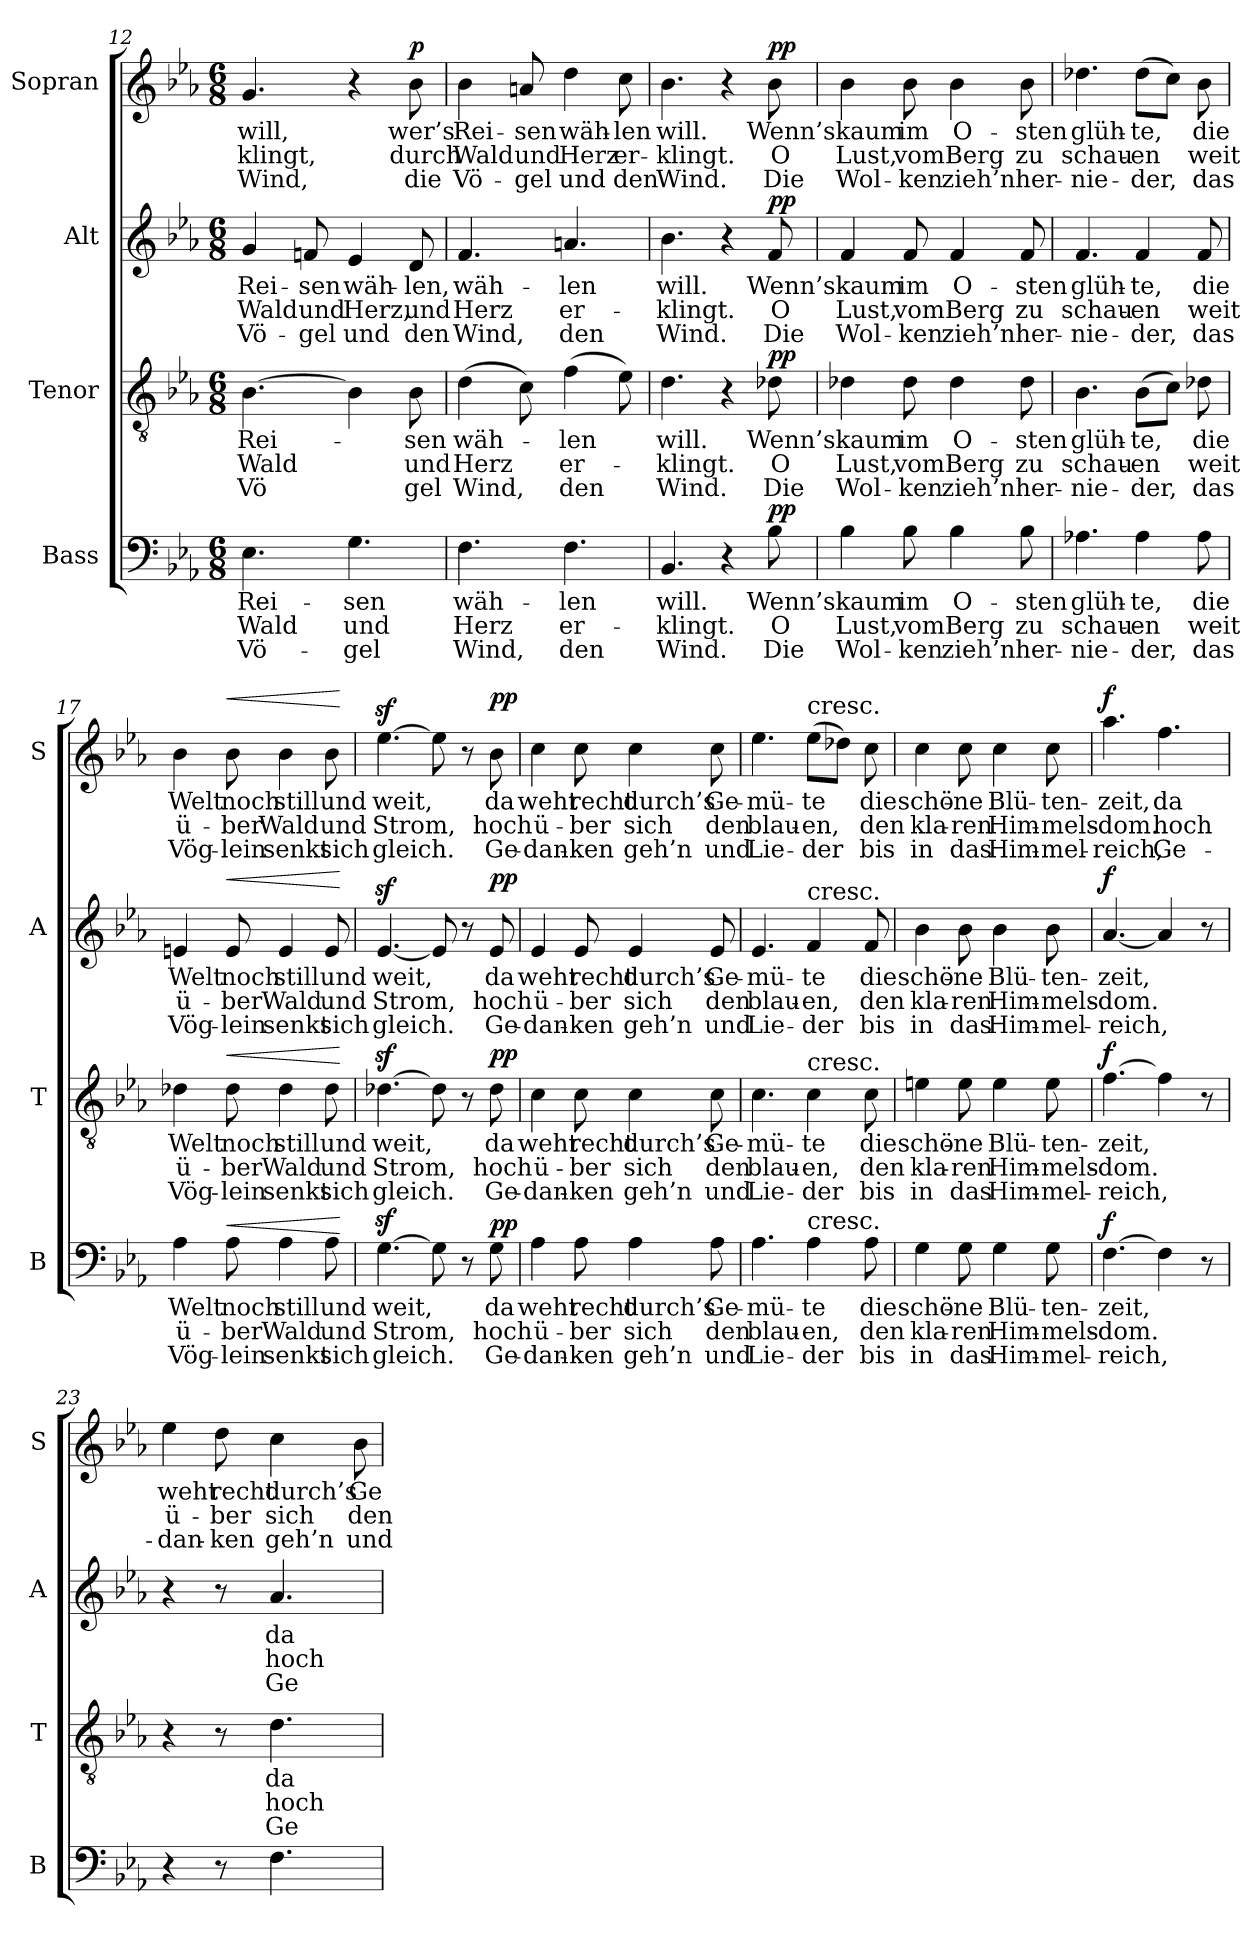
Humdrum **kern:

**kern	**text	**text	**text	**dynam	**kern	**text	**text	**text	**dynam	**kern	**text	**text	**text	**dynam	**kern	**text	**text	**text	**dynam
*part4	*part4	*part4	*part4	*part4	*part3	*part3	*part3	*part3	*part3	*part2	*part2	*part2	*part2	*part2	*part1	*part1	*part1	*part1	*part1
*staff4	*staff4	*staff4	*staff4	*staff4	*staff3	*staff3	*staff3	*staff3	*staff3	*staff2	*staff2	*staff2	*staff2	*staff2	*staff1	*staff1	*staff1	*staff1	*staff1
*I"Bass	*	*	*	*	*I"Tenor	*	*	*	*	*I"Alt	*	*	*	*	*I"Sopran	*	*	*	*
*I'B	*	*	*	*	*I'T	*	*	*	*	*I'A	*	*	*	*	*I'S	*	*	*	*
*clefF4	*	*	*	*	*clefGv2	*	*	*	*	*clefG2	*	*	*	*	*clefG2	*	*	*	*
*k[b-e-a-]	*	*	*	*	*k[b-e-a-]	*	*	*	*	*k[b-e-a-]	*	*	*	*	*k[b-e-a-]	*	*	*	*
*E-:	*	*	*	*	*E-:	*	*	*	*	*E-:	*	*	*	*	*E-:	*	*	*	*
*M6/8	*	*	*	*	*M6/8	*	*	*	*	*M6/8	*	*	*	*	*M6/8	*	*	*	*
=12	=12	=12	=12	=12	=12	=12	=12	=12	=12	=12	=12	=12	=12	=12	=12	=12	=12	=12	=12
4.E-	Rei-	-Wald	Vö-	.	[4.B-	Rei-	-Wald	Vö	.	4g	Rei-	Wald	Vö-	.	4.g	will,	-klingt,	Wind,	.
.	.	.	.	.	.	.	.	.	.	8fn	-sen	und	-gel	.	.	.	.	.	.
4.G	-sen	und	-gel	.	4B-]	.	.	.	.	4e-	wäh-	Herz,	und	.	4r	.	.	.	.
!	!	!	!	!	!	!	!	!	!	!	!	!	!	!	!	!	!	!	!LO:DY:a
.	.	.	.	.	8B-	-sen	und	-gel	.	8d	-len,	und	den	.	8b-	wer’s	durch	die	p
=13	=13	=13	=13	=13	=13	=13	=13	=13	=13	=13	=13	=13	=13	=13	=13	=13	=13	=13	=13
4.F	wäh-	Herz	Wind,	.	(4d	wäh-	Herz	Wind,	.	4.f	wäh-	Herz	Wind,	.	4b-	Rei-	Wald	Vö-	.
.	.	.	.	.	8c)	.	.	.	.	.	.	.	.	.	8an	-sen	und	-gel	.
4.F	-len	er-	den	.	(4f	-len	er-	den	.	4.an	-len	er-	den	.	4dd	wäh-	Herz	und	.
.	.	.	.	.	8e-)	.	.	.	.	.	.	.	.	.	8cc	-len	er-	den	.
=14	=14	=14	=14	=14	=14	=14	=14	=14	=14	=14	=14	=14	=14	=14	=14	=14	=14	=14	=14
4.BB-	will.	-klingt.	Wind.	.	4.d	will.	-klingt.	Wind.	.	4.b-	will.	-klingt.	Wind.	.	4.b-	will.	-klingt.	Wind.	.
4r	.	.	.	.	4r	.	.	.	.	4r	.	.	.	.	4r	.	.	.	.
!	!	!	!	!LO:DY:a	!	!	!	!	!LO:DY:a	!	!	!	!	!LO:DY:a	!	!	!	!	!LO:DY:a
8B-	Wenn’s	O	Die	pp	8d-X	Wenn’s	O	Die	pp	8f	Wenn’s	O	Die	pp	8b-	Wenn’s	O	Die	pp
=15	=15	=15	=15	=15	=15	=15	=15	=15	=15	=15	=15	=15	=15	=15	=15	=15	=15	=15	=15
4B-	kaum	Lust,	Wol-	.	4d-X	kaum	Lust,	Wol-	.	4f	kaum	Lust,	Wol-	.	4b-	kaum	Lust,	Wol-	.
8B-	im	vom	-ken	.	8d-	im	vom	-ken	.	8f	im	vom	-ken	.	8b-	im	vom	-ken	.
4B-	O-	Berg	zieh’n	.	4d-	O-	Berg	zieh’n	.	4f	O-	Berg	zieh’n	.	4b-	O-	Berg	zieh’n	.
8B-	-sten	zu	her-	.	8d-	-sten	zu	her-	.	8f	-sten	zu	her-	.	8b-	-sten	zu	her-	.
=16	=16	=16	=16	=16	=16	=16	=16	=16	=16	=16	=16	=16	=16	=16	=16	=16	=16	=16	=16
4.A-X	glüh-	schau-	-nie-	.	4.B-	glüh-	schau-	-nie-	.	4.f	glüh-	schau-	-nie-	.	4.dd-X	glüh-	schau-	-nie-	.
4A-	-te,	-en	-der,	.	(8B-L	-te,	-en	-der,	.	4f	-te,	-en	-der,	.	(8dd-L	-te,	-en	-der,	.
.	.	.	.	.	8cJ)	.	.	.	.	.	.	.	.	.	8ccJ)	.	.	.	.
8A-	die	weit	das	.	8d-X	die	weit	das	.	8f	die	weit	das	.	8b-	die	weit	das	.
=17	=17	=17	=17	=17	=17	=17	=17	=17	=17	=17	=17	=17	=17	=17	=17	=17	=17	=17	=17
4A-	Welt	ü-	Vög-	.	4d-X	Welt	ü-	Vög-	.	4en	Welt	ü-	Vög-	.	4b-	Welt	ü-	Vög-	.
!	!	!	!	!LO:HP:a	!	!	!	!	!LO:HP:a	!	!	!	!	!LO:HP:a	!	!	!	!	!LO:HP:a
8A-	noch	-ber	-lein	<	8d-	noch	-ber	-lein	<	8e	noch	-ber	-lein	<	8b-	noch	-ber	-lein	<
4A-	still	Wald	senkt	.	4d-	still	Wald	senkt	.	4e	still	Wald	senkt	.	4b-	still	Wald	senkt	.
8A-	und	und	sich	.	8d-	und	und	sich	.	8e	und	und	sich	.	8b-	und	und	sich	.
.	.	.	.	[	.	.	.	.	[	.	.	.	.	[	.	.	.	.	[
=18	=18	=18	=18	=18	=18	=18	=18	=18	=18	=18	=18	=18	=18	=18	=18	=18	=18	=18	=18
[4.Gz>	weit,	Strom,	gleich.	.	[4.d-Xz>	weit,	Strom,	gleich.	.	[4.e-z>	weit,	Strom,	gleich.	.	[4.ee-z>	weit,	Strom,	gleich.	.
8G]	.	.	.	.	8d-]	.	.	.	.	8e-]	.	.	.	.	8ee-]	.	.	.	.
8r	.	.	.	.	8r	.	.	.	.	8r	.	.	.	.	8r	.	.	.	.
!	!	!	!	!LO:DY:a	!	!	!	!	!LO:DY:a	!	!	!	!	!LO:DY:a	!	!	!	!	!LO:DY:a
8G	da	hoch	Ge-	pp	8d-	da	hoch	Ge-	pp	8e-	da	hoch	Ge-	pp	8b-	da	hoch	Ge-	pp
=19	=19	=19	=19	=19	=19	=19	=19	=19	=19	=19	=19	=19	=19	=19	=19	=19	=19	=19	=19
4A-	weht	ü-	-dan-	.	4c	weht	ü-	-dan-	.	4e-	weht	ü-	-dan-	.	4cc	weht	ü-	-dan-	.
8A-	recht	-ber	-ken	.	8c	recht	-ber	-ken	.	8e-	recht	-ber	-ken	.	8cc	recht	-ber	-ken	.
4A-	durch’s	sich	geh’n	.	4c	durch’s	sich	geh’n	.	4e-	durch’s	sich	geh’n	.	4cc	durch’s	sich	geh’n	.
8A-	Ge-	den	und	.	8c	Ge-	den	und	.	8e-	Ge-	den	und	.	8cc	Ge-	den	und	.
=20	=20	=20	=20	=20	=20	=20	=20	=20	=20	=20	=20	=20	=20	=20	=20	=20	=20	=20	=20
4.A-	-mü-	blau-	Lie-	.	4.c	-mü-	blau-	Lie-	.	4.e-	-mü-	blau-	Lie-	.	4.ee-	-mü-	blau-	Lie-	.
!	!	!	!	!	!	!	!	!	!	!	!	!	!	!	!LO:TX:a:t=cresc.	!	!	!	!
!	!	!	!	!	!	!	!	!	!	!LO:TX:a:t=cresc.	!	!	!	!	!	!	!	!	!
!	!	!	!	!	!LO:TX:a:t=cresc.	!	!	!	!	!	!	!	!	!	!	!	!	!	!
!LO:TX:a:t=cresc.	!	!	!	!	!	!	!	!	!	!	!	!	!	!	!	!	!	!	!
4A-	-te	-en,	-der	.	4c	-te	-en,	-der	.	4f	-te	-en,	-der	.	(8ee-L	-te	-en,	-der	.
.	.	.	.	.	.	.	.	.	.	.	.	.	.	.	8dd-XJ)	.	.	.	.
8A-	die	den	bis	.	8c	die	den	bis	.	8f	die	den	bis	.	8cc	die	den	bis	.
=21	=21	=21	=21	=21	=21	=21	=21	=21	=21	=21	=21	=21	=21	=21	=21	=21	=21	=21	=21
4G	schö-	kla-	in	.	4en	schö-	kla-	in	.	4b-	schö-	kla-	in	.	4cc	schö-	kla-	in	.
8G	-ne	-ren	das	.	8e	-ne	-ren	das	.	8b-	-ne	-ren	das	.	8cc	-ne	-ren	das	.
4G	Blü-	Him-	Him-	.	4e	Blü-	Him-	Him-	.	4b-	Blü-	Him-	Him-	.	4cc	Blü-	Him-	Him-	.
8G	-ten-	-mels-	-mel-	.	8e	-ten-	-mels-	-mel-	.	8b-	-ten-	-mels-	-mel-	.	8cc	-ten-	-mels-	-mel-	.
=22	=22	=22	=22	=22	=22	=22	=22	=22	=22	=22	=22	=22	=22	=22	=22	=22	=22	=22	=22
!	!	!	!	!LO:DY:a	!	!	!	!	!LO:DY:a	!	!	!	!	!LO:DY:a	!	!	!	!	!LO:DY:a
[4.F	-zeit,	-dom.	-reich,	f	[4.f	-zeit,	-dom.	-reich,	f	[4.a-	-zeit,	-dom.	-reich,	f	4.aa-	-zeit,	-dom.	-reich,	f
4F]	.	.	.	.	4f]	.	.	.	.	4a-]	.	.	.	.	4.ff	da	hoch	Ge-	.
8r	.	.	.	.	8r	.	.	.	.	8r	.	.	.	.	.	.	.	.	.
=23	=23	=23	=23	=23	=23	=23	=23	=23	=23	=23	=23	=23	=23	=23	=23	=23	=23	=23	=23
4r	.	.	.	.	4r	.	.	.	.	4r	.	.	.	.	4ee-	weht	ü-	-dan-	.
8r	.	.	.	.	8r	.	.	.	.	8r	.	.	.	.	8dd	recht	-ber	-ken	.
4.F	.	.	.	.	4.d	da	hoch	Ge-	.	4.a-	da	hoch	Ge-	.	4cc	durch’s	sich	geh’n	.
.	.	.	.	.	.	.	.	.	.	.	.	.	.	.	8b-	Ge-	den	und	.
=	=	=	=	=	=	=	=	=	=	=	=	=	=	=	=	=	=	=	=
*-	*-	*-	*-	*-	*-	*-	*-	*-	*-	*-	*-	*-	*-	*-	*-	*-	*-	*-	*-
